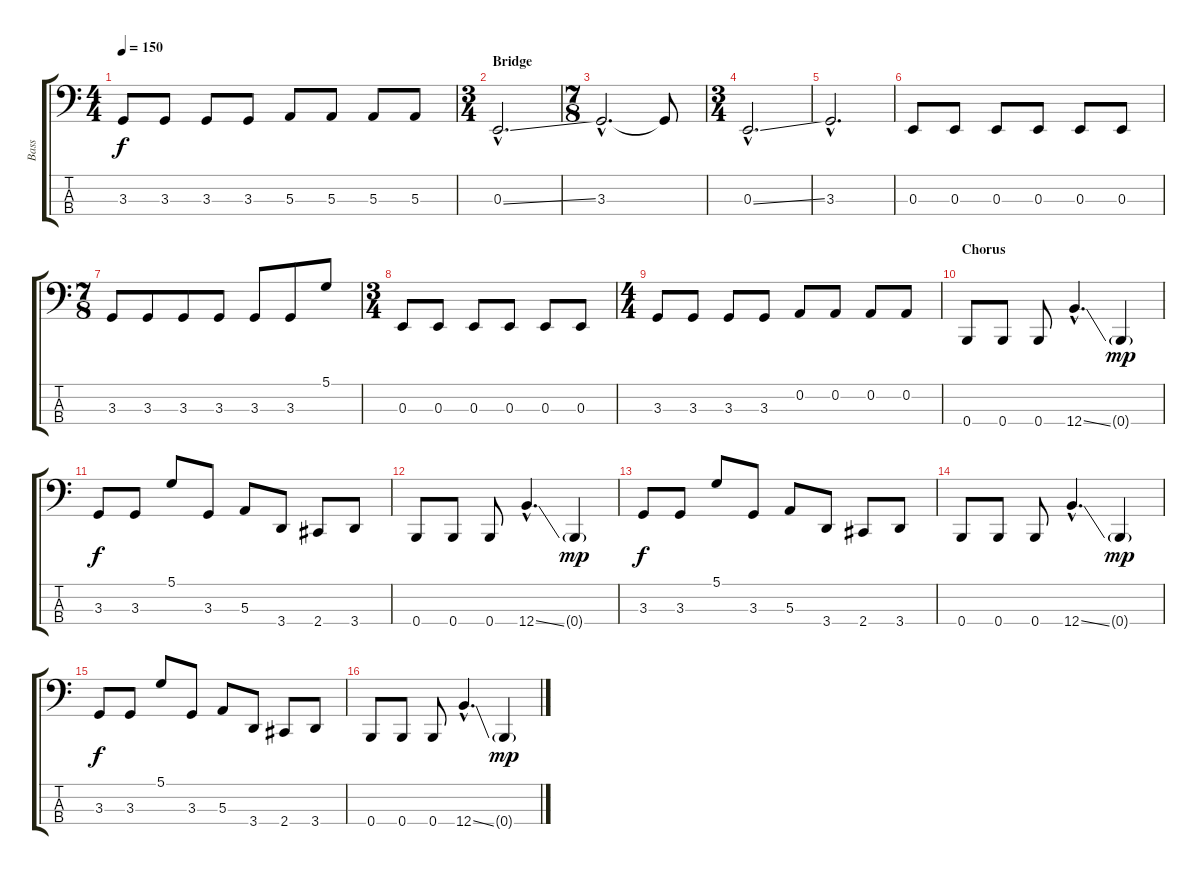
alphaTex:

\track ("Bass" "Bass") {instrument electricbassfinger}
\staff {score tabs}
\tuning (D2 A1 E1 B0) {hide}
\ts (4 4)
\tempo 150
\clef f4
\ks c
3.3.8{dy f} 3.3.8 3.3.8 3.3.8 5.3.8 5.3.8 5.3.8 5.3.8 |
\ts (3 4)
\section ("" "Bridge")
0.3{ss hac}.2{d} |
\ts (7 8)
3.3{hac}.2{d} 3.3{t}.8 |
\ts (3 4)
0.3{ss hac}.2{d} |
3.3{hac}.2{d} |
0.3.8 0.3.8 0.3.8 0.3.8 0.3.8 0.3.8 |
\ts (7 8)
3.3.8 3.3.8 3.3.8 3.3.8 3.3.8 3.3.8 5.1.8 |
\ts (3 4)
0.3.8 0.3.8 0.3.8 0.3.8 0.3.8 0.3.8 |
\ts (4 4)
3.3.8 3.3.8 3.3.8 3.3.8 0.2.8 0.2.8 0.2.8 0.2.8 |
\section ("" "Chorus")
0.4.8 0.4.8 0.4.8 12.4{ss hac}.4{d} 0.4{g}.4{dy mp} |
3.3.8{dy f} 3.3.8 5.1.8 3.3.8 5.3.8 3.4.8 2.4.8 3.4.8 |
0.4.8 0.4.8 0.4.8 12.4{ss hac}.4{d} 0.4{g}.4{dy mp} |
3.3.8{dy f} 3.3.8 5.1.8 3.3.8 5.3.8 3.4.8 2.4.8 3.4.8 |
0.4.8 0.4.8 0.4.8 12.4{ss hac}.4{d} 0.4{g}.4{dy mp} |
3.3.8{dy f} 3.3.8 5.1.8 3.3.8 5.3.8 3.4.8 2.4.8 3.4.8 |
0.4.8 0.4.8 0.4.8 12.4{ss hac}.4{d} 0.4{g}.4{dy mp}
